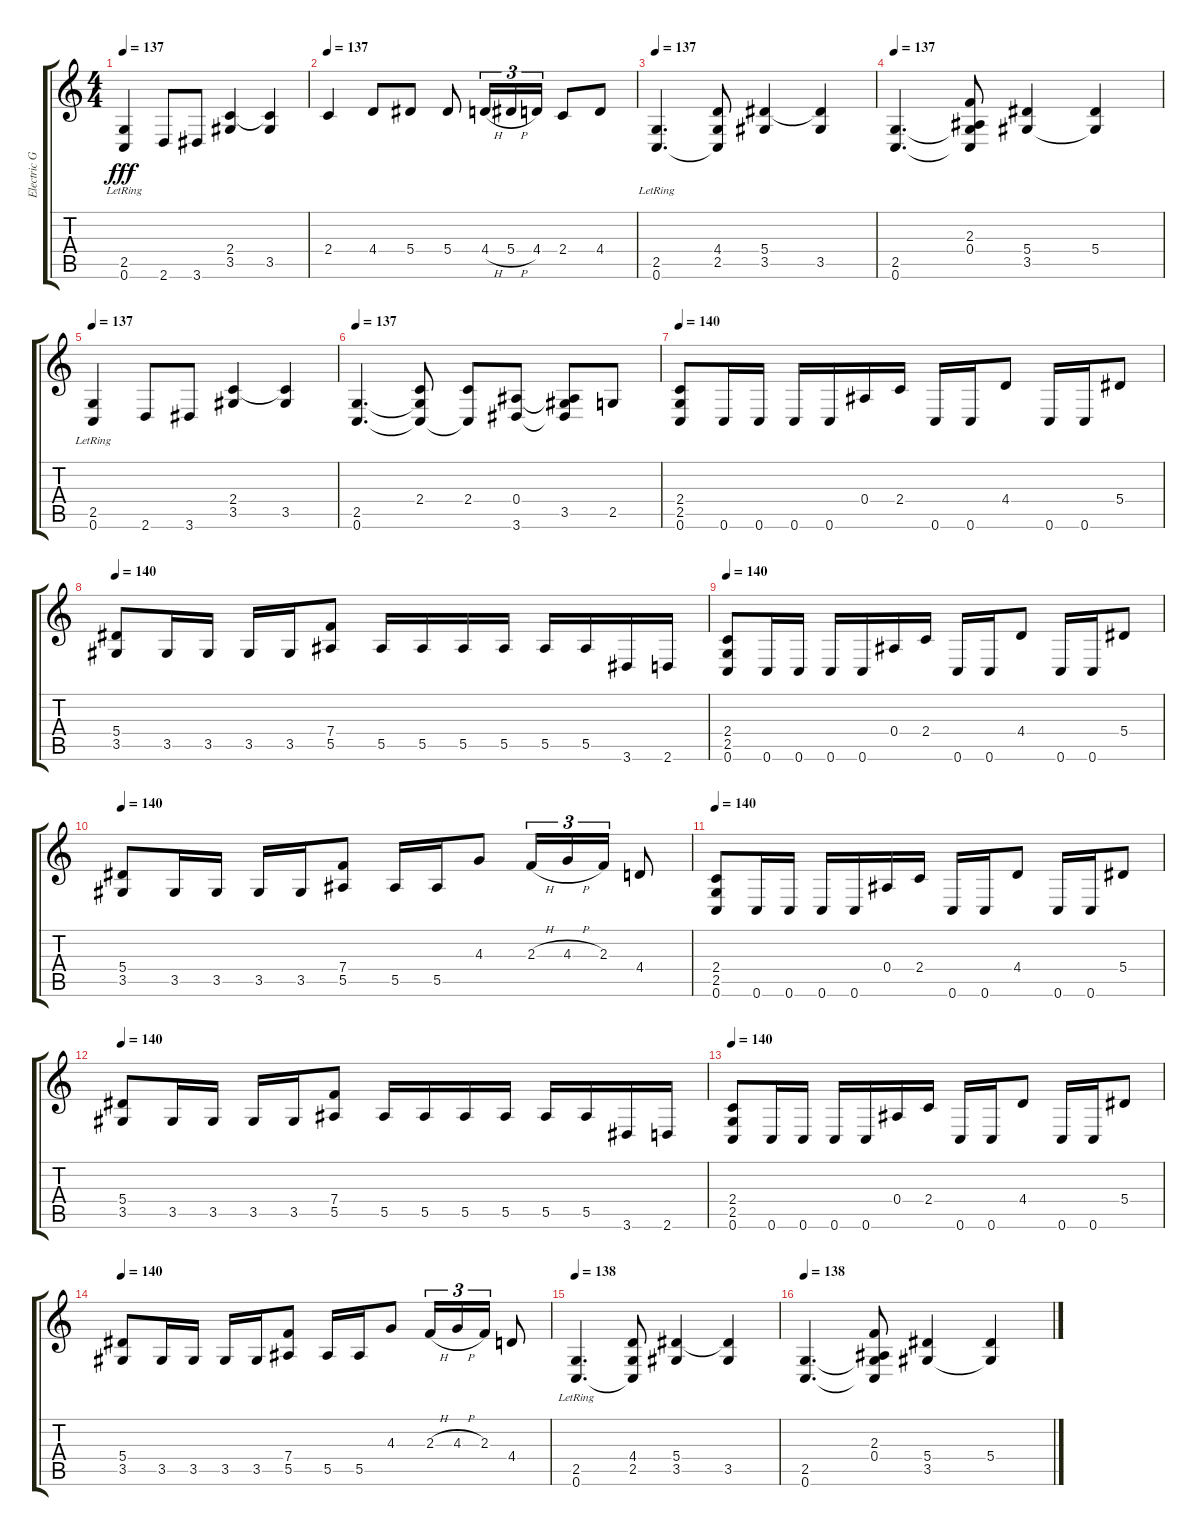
\track ("Electric Guitar 2" "Electric G") {instrument distortionguitar}
\staff {score tabs}
\tuning (C4 G3 Eb3 Bb2 F2 C2) {hide}
\ts (4 4)
\tempo 137
\clef g2
\ks c
(2.5{lr} 0.6{lr}).4{dy fff} 2.6.8 3.6.8 (2.4 3.5).4 (2.4{t} 3.5).4 |
\tempo 137
2.4.4 4.4.8 5.4.8 5.4.8 4.4{h}.16{tu (3 2)} 5.4{h}.16{tu (3 2)} 4.4.16{tu (3 2)} 2.4.8 4.4.8 |
\tempo 137
(2.5{lr} 0.6).4{d} (4.4 2.5 0.6{t}).8 (5.4 3.5).4 (5.4{t} 3.5).4 |
\tempo 137
(2.5 0.6).4{d} (2.3 0.4 2.5{t} 0.6{t}).8 (5.4 3.5).4 (5.4 3.5{t}).4 |
\tempo 137
(2.5{lr} 0.6{lr}).4 2.6.8 3.6.8 (2.4 3.5).4 (2.4{t} 3.5).4 |
\tempo 137
(2.5 0.6).4{d} (2.4 2.5{t} 0.6{t}).8 (2.4 0.6{t}).8 (0.4 3.6).8 (0.4{t} 3.5 3.6{t}).8 2.5.8 |
\tempo 140
(2.4 2.5 0.6).8 0.6.16 0.6.16 0.6.16 0.6.16 0.4.16 2.4.16 0.6.16 0.6.16 4.4.8 0.6.16 0.6.16 5.4.8 |
\tempo 140
(5.4 3.5).8 3.5.16 3.5.16 3.5.16 3.5.16 (7.4 5.5).8 5.5.16 5.5.16 5.5.16 5.5.16 5.5.16 5.5.16 3.6.16 2.6.16 |
\tempo 140
(2.4 2.5 0.6).8 0.6.16 0.6.16 0.6.16 0.6.16 0.4.16 2.4.16 0.6.16 0.6.16 4.4.8 0.6.16 0.6.16 5.4.8 |
\tempo 140
(5.4 3.5).8 3.5.16 3.5.16 3.5.16 3.5.16 (7.4 5.5).8 5.5.16 5.5.16 4.3.8 2.3{h}.16{tu (3 2)} 4.3{h}.16{tu (3 2)} 2.3.16{tu (3 2)} 4.4.8 |
\tempo 140
(2.4 2.5 0.6).8 0.6.16 0.6.16 0.6.16 0.6.16 0.4.16 2.4.16 0.6.16 0.6.16 4.4.8 0.6.16 0.6.16 5.4.8 |
\tempo 140
(5.4 3.5).8 3.5.16 3.5.16 3.5.16 3.5.16 (7.4 5.5).8 5.5.16 5.5.16 5.5.16 5.5.16 5.5.16 5.5.16 3.6.16 2.6.16 |
\tempo 140
(2.4 2.5 0.6).8 0.6.16 0.6.16 0.6.16 0.6.16 0.4.16 2.4.16 0.6.16 0.6.16 4.4.8 0.6.16 0.6.16 5.4.8 |
\tempo 140
(5.4 3.5).8 3.5.16 3.5.16 3.5.16 3.5.16 (7.4 5.5).8 5.5.16 5.5.16 4.3.8 2.3{h}.16{tu (3 2)} 4.3{h}.16{tu (3 2)} 2.3.16{tu (3 2)} 4.4.8 |
\tempo 138
(2.5{lr} 0.6).4{d} (4.4 2.5 0.6{t}).8 (5.4 3.5).4 (5.4{t} 3.5).4 |
\tempo 138
(2.5 0.6).4{d} (2.3 0.4 2.5{t} 0.6{t}).8 (5.4 3.5).4 (5.4 3.5{t}).4
